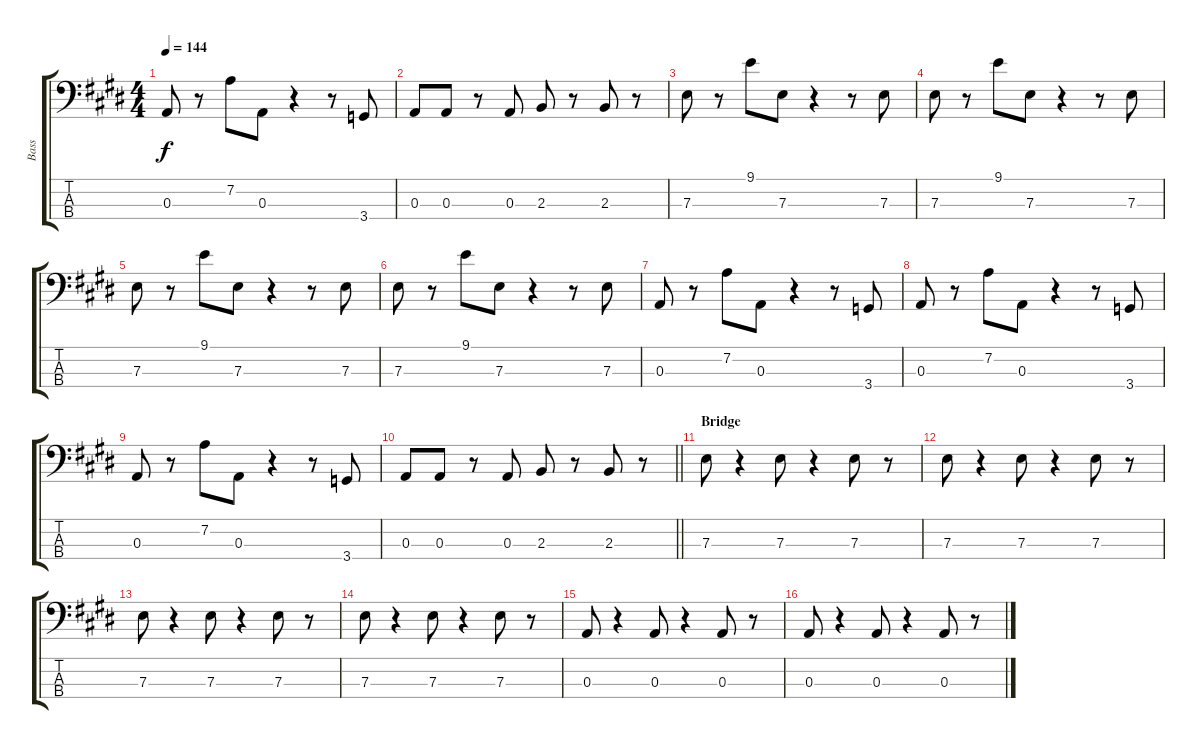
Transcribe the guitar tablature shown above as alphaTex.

\track ("Bass" "Bass") {instrument electricbassfinger}
\staff {score tabs}
\tuning (G2 D2 A1 E1) {hide}
\ts (4 4)
\tempo 144
\clef f4
\ks e
0.3.8{dy f} r.8 7.2.8 0.3.8 r.4 r.8 3.4.8 |
0.3.8 0.3.8 r.8 0.3.8 2.3.8 r.8 2.3.8 r.8 |
7.3.8 r.8 9.1.8 7.3.8 r.4 r.8 7.3.8 |
7.3.8 r.8 9.1.8 7.3.8 r.4 r.8 7.3.8 |
7.3.8 r.8 9.1.8 7.3.8 r.4 r.8 7.3.8 |
7.3.8 r.8 9.1.8 7.3.8 r.4 r.8 7.3.8 |
0.3.8 r.8 7.2.8 0.3.8 r.4 r.8 3.4.8 |
0.3.8 r.8 7.2.8 0.3.8 r.4 r.8 3.4.8 |
0.3.8 r.8 7.2.8 0.3.8 r.4 r.8 3.4.8 |
\barLineRight lightlight
0.3.8 0.3.8 r.8 0.3.8 2.3.8 r.8 2.3.8 r.8 |
\section ("" "Bridge")
7.3.8 r.4 7.3.8 r.4 7.3.8 r.8 |
7.3.8 r.4 7.3.8 r.4 7.3.8 r.8 |
7.3.8 r.4 7.3.8 r.4 7.3.8 r.8 |
7.3.8 r.4 7.3.8 r.4 7.3.8 r.8 |
0.3.8 r.4 0.3.8 r.4 0.3.8 r.8 |
0.3.8 r.4 0.3.8 r.4 0.3.8 r.8
